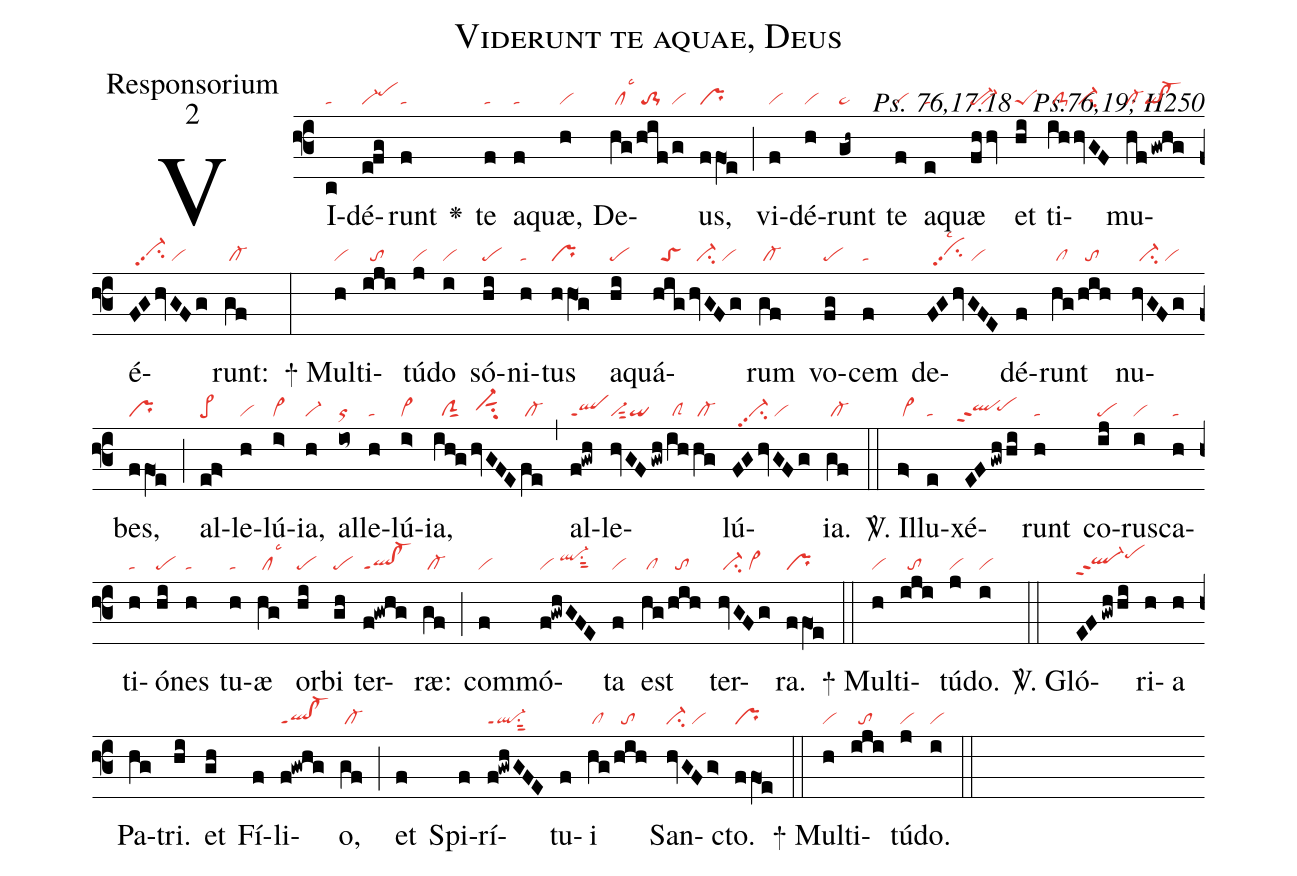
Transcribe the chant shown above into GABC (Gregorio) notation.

name:Viderunt te aquae, Deus;
office-part:Responsorium;
mode:2;
commentary:ꝶ Ps. 76,17.18 ꝟ Ps.76,19; H250;
nabc-lines:1;
%%
(f3)VI(c|ta)dé(efg|vi-pehi)runt(f|ta) <v>\greheightstar</v>()
te(f|ta) a(f|ta)quæ,(h|vi) De(hg|/cllsc3|/hif|/to-1|/g|vi)us,(ffO1e|pr) (;)
vi(f|vi)dé(h|vi)runt(gh~|pe~) te(f|vi) a(e|ta)quæ(fhhv|pe-```vi-)
et(hi|peS) ti(ih|/clS-|hvGF|/ci-)mu(hfgwhg|cl-qi!cl-)é(FGhvGFg|//vi-hhpp2su2/vi)runt:(gf|/cl-)  (:)

+
Mul(h|vi)ti(iji|//to)tú(j|vi)do(i|vi) só(hi|pe)ni(h|ta)tus(hhO1g|pr)
a(hi|pe)quá(hig|//toS|hvGFg|//ci-/vi)rum(gf|/cl-) vo(fg|pe)cem(f|ta)
de(FGhvGFE|//vihhpp2su2lsc2/vi)dé(f)runt(hg|/cl|/hih|//to) nu(hvGFg|//ci-/vi)bes,(ffO1e|pr) (;)
al(ef>|pe>)le(h|vi)lú(i>|vi>)ia,(h|vi-) al(io~|or)le(h|ta)lú(i>|vi>)ia,(iV!h!g|//ciG|hvGFE|/vi-hhsut1su2|fe|/cl-) (,)
al(f!gwh|qlppt1)le(hvGFgwh|vi-sut2qi|/ih|/clS|/hg|/cl-)lú(FGhvGFg|//vi-pp2su2/vi)ia.(gf|/cl-) (::)

<sp>V/</sp>.
Il(f>|/vi>)lu(e|ta)xé(EFgwh/hi|``qlhhppt2`pehh)runt(h|ta)
co(ij|pe)ru(i|vi)sca(h|ta)ti(h|ta)ó(hi|pe)nes(h|ta) tu(h|ta)æ(hg|/cllsc3)
or(hi|pe)bi(gh|pe) ter(f!gwhg|ql!cl-ppt1)ræ:(gf|/cl-) (;)
com(f|vi)mó(f!gwhGFE|vi/ql-hisu1sut2)ta(f|vi) est(hg|/cl|/hih|//to) ter(hvGFg|/ci-/vi>)ra.(ffO1e|pr) (::)

+
Mul(h|vi)ti(iji|//to)tú(j|vi)do.(i|vi) (::)

<sp>V/</sp>.
Gló(EFgwhhi|ql-hhppt2pehj)ri(h)a(h) Pa(hg)tri.(hi)
et(gh) Fí(f)li(f!gwhg|ql!cl-ppt1)o,(gf|/cl-) (;)
et(f) Spi(f)rí(f!gwhGFE|ql-ppt1su1sut2)tu(f)i(hg|/cl|/hih|//to) San(hvGFg>|ci-/vi)cto.(ffO1e|pr) (::)

+
Mul(h|vi)ti(iji|//to)tú(j|vi)do.(i|vi) (::)
